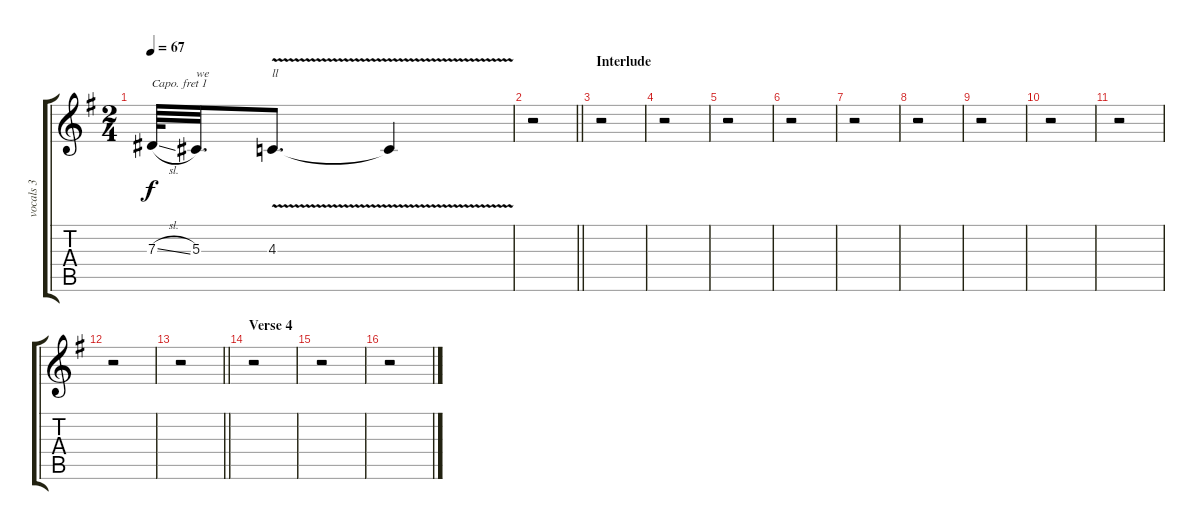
\track ("vocals 3" "vocals 3") {instrument lead2sawtooth}
\staff {score tabs}
\capo 1
\tuning (E4 B3 G3 D3 A2 E2) {hide}
\ts (2 4)
\tempo 67
\clef g2
\ks g
7.3{sl}.64{dy f} 5.3.32{d txt "we"} 4.3{v}.8{d txt "ll"} 4.3{t}.4 |
\barLineRight lightlight
r.2 |
\section ("" "Interlude")
r.2 |
r.2 |
r.2 |
r.2 |
r.2 |
r.2 |
r.2 |
r.2 |
r.2 |
r.2 |
\barLineRight lightlight
r.2 |
\section ("" "Verse 4")
r.2 |
r.2 |
r.2
